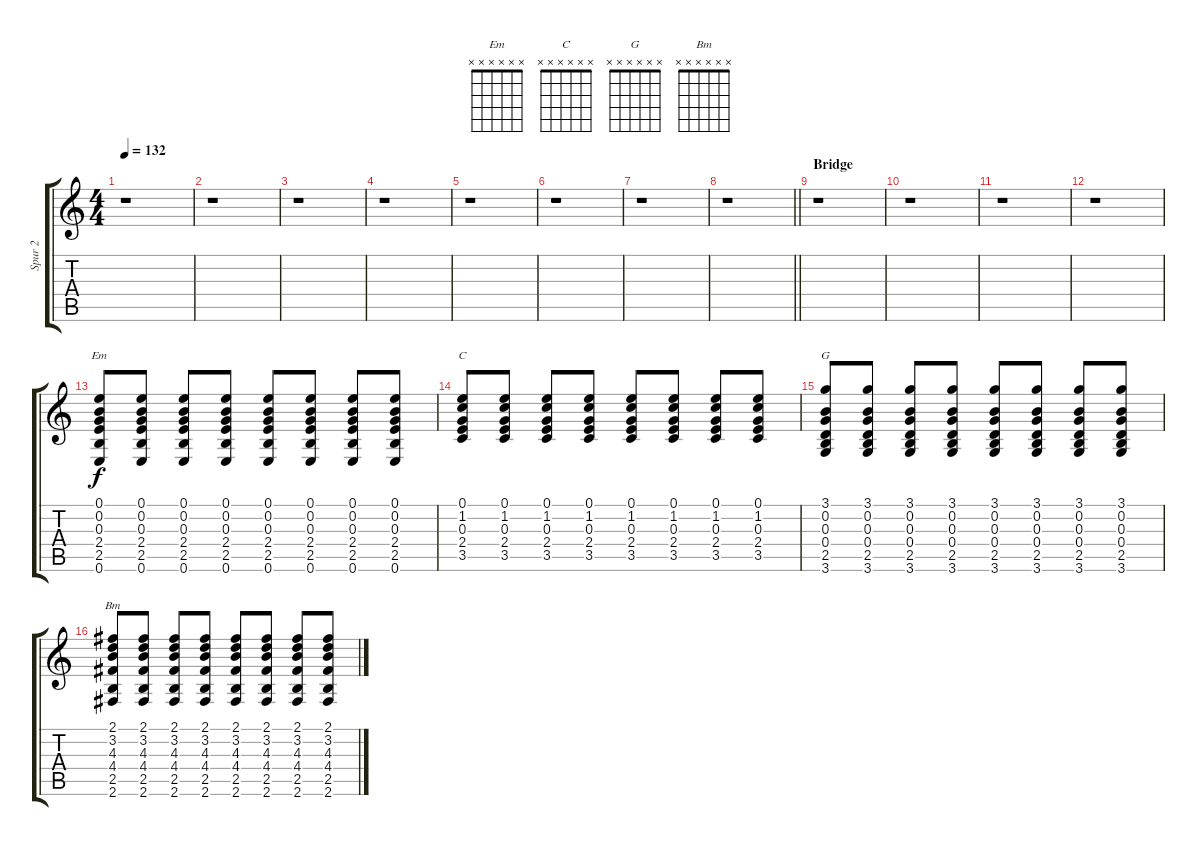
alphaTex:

\track ("Spur 2" "Spur 2") {instrument acousticguitarsteel}
\staff {score tabs}
\tuning (E4 B3 G3 D3 A2 E2) {hide}
\chord ("Em" x x x x x x) {firstfret 0}
\chord ("C" x x x x x x) {firstfret 0}
\chord ("G" x x x x x x) {firstfret 0}
\chord ("Bm" x x x x x x) {firstfret 0}
\ts (4 4)
\tempo 132
\clef g2
\ks c
r.1{dy f} |
r.1 |
r.1 |
r.1 |
r.1 |
r.1 |
r.1 |
\barLineRight lightlight
r.1 |
\section ("" "Bridge")
r.1 |
r.1 |
r.1 |
r.1 |
(0.1 0.2 0.3 2.4 2.5 0.6).8{ch "Em"} (0.1 0.2 0.3 2.4 2.5 0.6).8 (0.1 0.2 0.3 2.4 2.5 0.6).8 (0.1 0.2 0.3 2.4 2.5 0.6).8 (0.1 0.2 0.3 2.4 2.5 0.6).8 (0.1 0.2 0.3 2.4 2.5 0.6).8 (0.1 0.2 0.3 2.4 2.5 0.6).8 (0.1 0.2 0.3 2.4 2.5 0.6).8 |
(0.1 1.2 0.3 2.4 3.5).8{ch "C"} (0.1 1.2 0.3 2.4 3.5).8 (0.1 1.2 0.3 2.4 3.5).8 (0.1 1.2 0.3 2.4 3.5).8 (0.1 1.2 0.3 2.4 3.5).8 (0.1 1.2 0.3 2.4 3.5).8 (0.1 1.2 0.3 2.4 3.5).8 (0.1 1.2 0.3 2.4 3.5).8 |
(3.1 0.2 0.3 0.4 2.5 3.6).8{ch "G"} (3.1 0.2 0.3 0.4 2.5 3.6).8 (3.1 0.2 0.3 0.4 2.5 3.6).8 (3.1 0.2 0.3 0.4 2.5 3.6).8 (3.1 0.2 0.3 0.4 2.5 3.6).8 (3.1 0.2 0.3 0.4 2.5 3.6).8 (3.1 0.2 0.3 0.4 2.5 3.6).8 (3.1 0.2 0.3 0.4 2.5 3.6).8 |
(2.1 3.2 4.3 4.4 2.5 2.6).8{ch "Bm"} (2.1 3.2 4.3 4.4 2.5 2.6).8 (2.1 3.2 4.3 4.4 2.5 2.6).8 (2.1 3.2 4.3 4.4 2.5 2.6).8 (2.1 3.2 4.3 4.4 2.5 2.6).8 (2.1 3.2 4.3 4.4 2.5 2.6).8 (2.1 3.2 4.3 4.4 2.5 2.6).8 (2.1 3.2 4.3 4.4 2.5 2.6).8
